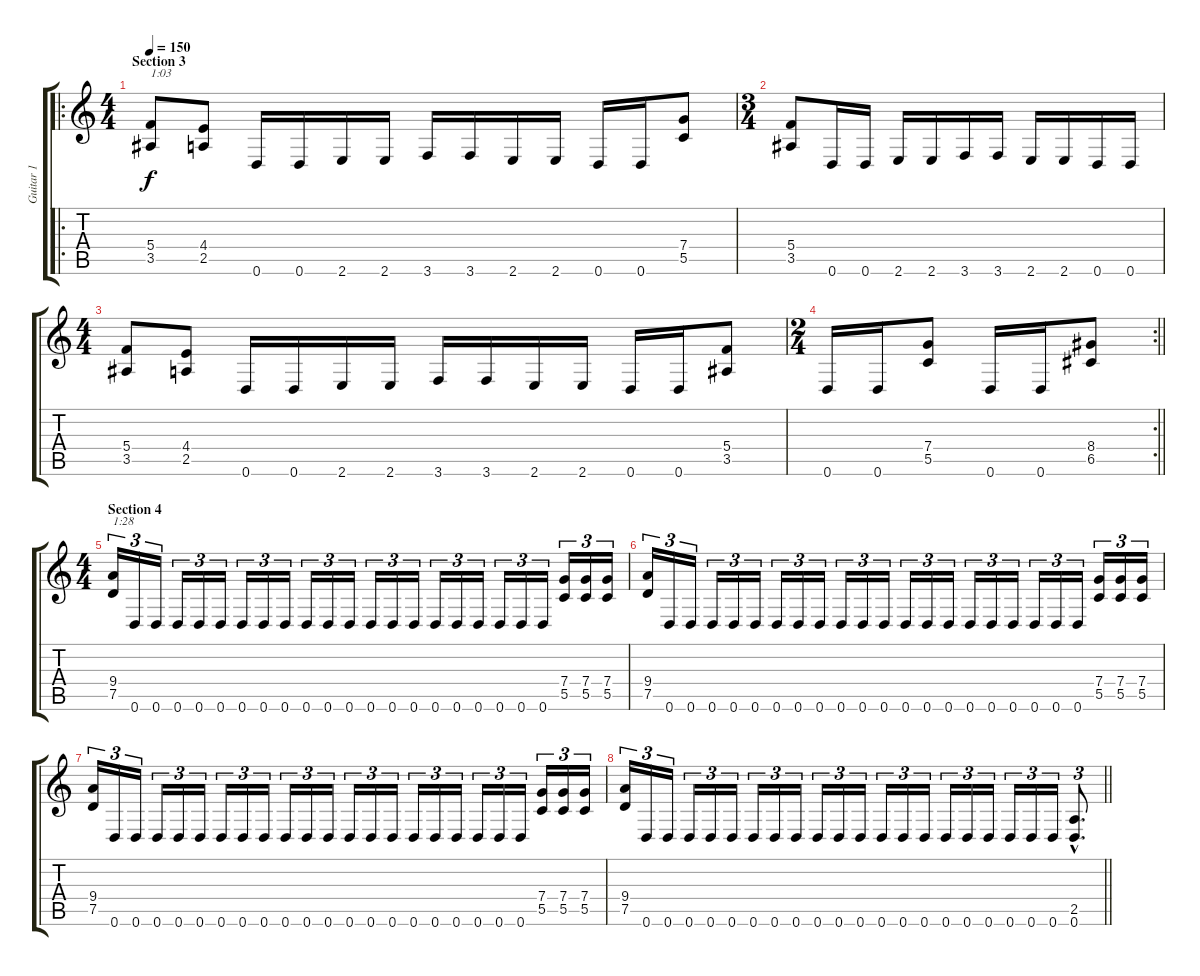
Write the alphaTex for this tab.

\track ("Guitar 1" "Guitar 1") {instrument distortionguitar}
\staff {score tabs}
\tuning (D4 A3 F3 C3 G2 D2) {hide}
\ro
\ts (4 4)
\section ("" "Section 3")
\tempo 150
\clef g2
\ks c
(5.4 3.5).8{txt "1:03" dy f} (4.4 2.5).8 0.6.16 0.6.16 2.6.16 2.6.16 3.6.16 3.6.16 2.6.16 2.6.16 0.6.16 0.6.16 (7.4 5.5).8 |
\ts (3 4)
(5.4 3.5).8 0.6.16 0.6.16 2.6.16 2.6.16 3.6.16 3.6.16 2.6.16 2.6.16 0.6.16 0.6.16 |
\ts (4 4)
(5.4 3.5).8 (4.4 2.5).8 0.6.16 0.6.16 2.6.16 2.6.16 3.6.16 3.6.16 2.6.16 2.6.16 0.6.16 0.6.16 (5.4 3.5).8 |
\rc 2
\ts (2 4)
\barLineRight lightlight
0.6.16 0.6.16 (7.4 5.5).8 0.6.16 0.6.16 (8.4 6.5).8 |
\ts (4 4)
\section ("" "Section 4")
(9.4 7.5).16{tu (3 2) txt "1:28"} 0.6.16{tu (3 2)} 0.6.16{tu (3 2)} 0.6.16{tu (3 2)} 0.6.16{tu (3 2)} 0.6.16{tu (3 2)} 0.6.16{tu (3 2)} 0.6.16{tu (3 2)} 0.6.16{tu (3 2)} 0.6.16{tu (3 2)} 0.6.16{tu (3 2)} 0.6.16{tu (3 2)} 0.6.16{tu (3 2)} 0.6.16{tu (3 2)} 0.6.16{tu (3 2)} 0.6.16{tu (3 2)} 0.6.16{tu (3 2)} 0.6.16{tu (3 2)} 0.6.16{tu (3 2)} 0.6.16{tu (3 2)} 0.6.16{tu (3 2)} (7.4 5.5).16{tu (3 2)} (7.4 5.5).16{tu (3 2)} (7.4 5.5).16{tu (3 2)} |
(9.4 7.5).16{tu (3 2)} 0.6.16{tu (3 2)} 0.6.16{tu (3 2)} 0.6.16{tu (3 2)} 0.6.16{tu (3 2)} 0.6.16{tu (3 2)} 0.6.16{tu (3 2)} 0.6.16{tu (3 2)} 0.6.16{tu (3 2)} 0.6.16{tu (3 2)} 0.6.16{tu (3 2)} 0.6.16{tu (3 2)} 0.6.16{tu (3 2)} 0.6.16{tu (3 2)} 0.6.16{tu (3 2)} 0.6.16{tu (3 2)} 0.6.16{tu (3 2)} 0.6.16{tu (3 2)} 0.6.16{tu (3 2)} 0.6.16{tu (3 2)} 0.6.16{tu (3 2)} (7.4 5.5).16{tu (3 2)} (7.4 5.5).16{tu (3 2)} (7.4 5.5).16{tu (3 2)} |
(9.4 7.5).16{tu (3 2)} 0.6.16{tu (3 2)} 0.6.16{tu (3 2)} 0.6.16{tu (3 2)} 0.6.16{tu (3 2)} 0.6.16{tu (3 2)} 0.6.16{tu (3 2)} 0.6.16{tu (3 2)} 0.6.16{tu (3 2)} 0.6.16{tu (3 2)} 0.6.16{tu (3 2)} 0.6.16{tu (3 2)} 0.6.16{tu (3 2)} 0.6.16{tu (3 2)} 0.6.16{tu (3 2)} 0.6.16{tu (3 2)} 0.6.16{tu (3 2)} 0.6.16{tu (3 2)} 0.6.16{tu (3 2)} 0.6.16{tu (3 2)} 0.6.16{tu (3 2)} (7.4 5.5).16{tu (3 2)} (7.4 5.5).16{tu (3 2)} (7.4 5.5).16{tu (3 2)} |
\barLineRight lightlight
(9.4 7.5).16{tu (3 2)} 0.6.16{tu (3 2)} 0.6.16{tu (3 2)} 0.6.16{tu (3 2)} 0.6.16{tu (3 2)} 0.6.16{tu (3 2)} 0.6.16{tu (3 2)} 0.6.16{tu (3 2)} 0.6.16{tu (3 2)} 0.6.16{tu (3 2)} 0.6.16{tu (3 2)} 0.6.16{tu (3 2)} 0.6.16{tu (3 2)} 0.6.16{tu (3 2)} 0.6.16{tu (3 2)} 0.6.16{tu (3 2)} 0.6.16{tu (3 2)} 0.6.16{tu (3 2)} 0.6.16{tu (3 2)} 0.6.16{tu (3 2)} 0.6.16{tu (3 2)} (2.5{hac} 0.6{hac}).8{d tu (3 2)}
